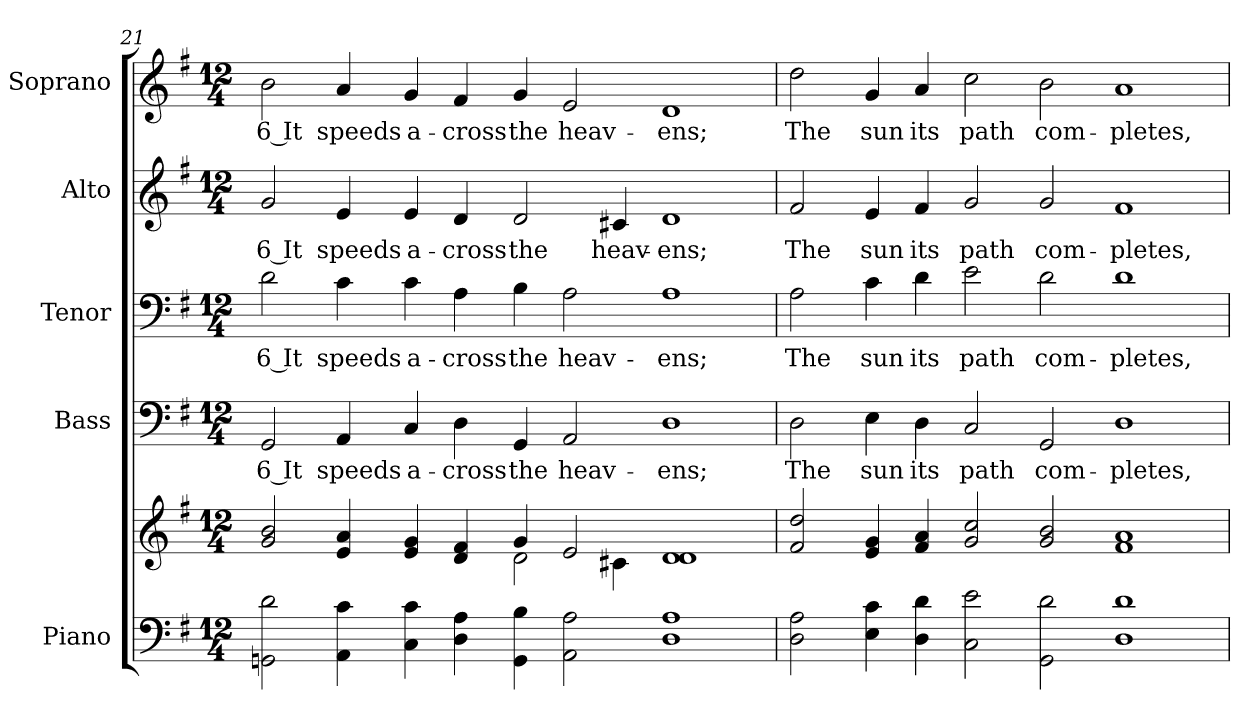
**kern	**kern	**kern	**text	**kern	**text	**kern	**text	**kern	**text
*part5	*part5	*part4	*part4	*part3	*part3	*part2	*part2	*part1	*part1
*staff6	*staff5	*staff4	*staff4	*staff3	*staff3	*staff2	*staff2	*staff1	*staff1
*I"Piano	*	*I"Bass	*	*I"Tenor	*	*I"Alto	*	*I"Soprano	*
*I'Pno.	*	*I'B.	*	*I'T.	*	*I'A.	*	*I'S.	*
!!LO:PB:g=z
*clefF4	*clefG2	*clefF4	*	*clefF4	*	*clefG2	*	*clefG2	*
*k[f#]	*k[f#]	*k[f#]	*	*k[f#]	*	*k[f#]	*	*k[f#]	*
*G:	*G:	*G:	*	*G:	*	*G:	*	*G:	*
*M12/4	*M12/4	*M12/4	*	*M12/4	*	*M12/4	*	*M12/4	*
=21	=21	=21	=21	=21	=21	=21	=21	=21	=21
*	*^	*	*	*	*	*	*	*	*
!	!	!	!	!LO:LY:b:color=#000000	!	!	!	!	!	!
!	!	!	!	!	!	!LO:LY:b:color=#000000	!	!	!	!
!	!	!	!	!	!	!	!	!LO:LY:b:color=#000000	!	!
!	!	!	!	!	!	!	!	!	!	!LO:LY:b:color=#000000
2GGni\ 2di	2gi/ 2bi	1ryy	2GGi/	6 It	2di\	6 It	2gi/	6 It	2bi\	6 It
!	!	!	!	!LO:LY:b:color=#000000	!	!	!	!	!	!
!	!	!	!	!	!	!LO:LY:b:color=#000000	!	!	!	!
!	!	!	!	!	!	!	!	!LO:LY:b:color=#000000	!	!
!	!	!	!	!	!	!	!	!	!	!LO:LY:b:color=#000000
4AAi\ 4ci	4ei/ 4ai	.	4AAi/	speeds	4ci\	speeds	4ei/	speeds	4ai/	speeds
!	!	!	!	!LO:LY:b:color=#000000	!	!	!	!	!	!
!	!	!	!	!	!	!LO:LY:b:color=#000000	!	!	!	!
!	!	!	!	!	!	!	!	!LO:LY:b:color=#000000	!	!
!	!	!	!	!	!	!	!	!	!	!LO:LY:b:color=#000000
4Ci\ 4ci	4ei/ 4gi	.	4Ci/	a-	4ci\	a-	4ei/	a-	4gi/	a-
!	!	!	!	!LO:LY:b:color=#000000	!	!	!	!	!	!
!	!	!	!	!	!	!LO:LY:b:color=#000000	!	!	!	!
!	!	!	!	!	!	!	!	!LO:LY:b:color=#000000	!	!
!	!	!	!	!	!	!	!	!	!	!LO:LY:b:color=#000000
4Di\ 4Ai	4di/ 4f#i	4ryy	4Di\	-cross	4Ai\	-cross	4di/	-cross	4f#i/	-cross
!	!	!	!	!LO:LY:b:color=#000000	!	!	!	!	!	!
!	!	!	!	!	!	!LO:LY:b:color=#000000	!	!	!	!
!	!	!	!	!	!	!	!	!LO:LY:b:color=#000000	!	!
!	!	!	!	!	!	!	!	!	!	!LO:LY:b:color=#000000
4GGi\ 4Bi	4gi/	2di\	4GGi/	the	4Bi\	the	2di/	the	4gi/	the
!	!	!	!	!LO:LY:b:color=#000000	!	!	!	!	!	!
!	!	!	!	!	!	!LO:LY:b:color=#000000	!	!	!	!
!	!	!	!	!	!	!	!	!	!	!LO:LY:b:color=#000000
2AAi\ 2Ai	2ei/	.	2AAi/	heav-	2Ai\	heav-	.	.	2ei/	heav-
!	!	!	!	!	!	!	!	!LO:LY:b:color=#000000	!	!
.	.	4c#Xi\	.	.	.	.	4c#Xi/	heav-	.	.
!	!	!	!	!LO:LY:b:color=#000000	!	!	!	!	!	!
!	!	!	!	!	!	!LO:LY:b:color=#000000	!	!	!	!
!	!	!	!	!	!	!	!	!LO:LY:b:color=#000000	!	!
!	!	!	!	!	!	!	!	!	!	!LO:LY:b:color=#000000
1Di 1Ai	1di 1di	1ryy	1Di	-ens;	1Ai	-ens;	1di	-ens;	1di	-ens;
*	*v	*v	*	*	*	*	*	*	*	*
=22	=22	=22	=22	=22	=22	=22	=22	=22	=22
*	*^	*	*	*	*	*	*	*	*
!	!	!	!	!LO:LY:b:color=#000000	!	!	!	!	!	!
*	*v	*v	*	*	*	*	*	*	*	*
*	*^	*	*	*	*	*	*	*	*
!	!	!	!	!	!	!LO:LY:b:color=#000000	!	!	!	!
*	*v	*v	*	*	*	*	*	*	*	*
*	*^	*	*	*	*	*	*	*	*
!	!	!	!	!	!	!	!	!LO:LY:b:color=#000000	!	!
*	*v	*v	*	*	*	*	*	*	*	*
*	*^	*	*	*	*	*	*	*	*
!	!	!	!	!	!	!	!	!	!	!LO:LY:b:color=#000000
*	*v	*v	*	*	*	*	*	*	*	*
2Di\ 2Ai	2f#i/ 2ddi	2Di\	The	2Ai\	The	2f#i/	The	2ddi\	The
!	!	!	!LO:LY:b:color=#000000	!	!	!	!	!	!
!	!	!	!	!	!LO:LY:b:color=#000000	!	!	!	!
!	!	!	!	!	!	!	!LO:LY:b:color=#000000	!	!
!	!	!	!	!	!	!	!	!	!LO:LY:b:color=#000000
4Ei\ 4ci	4ei/ 4gi	4Ei\	sun	4ci\	sun	4ei/	sun	4gi/	sun
!	!	!	!LO:LY:b:color=#000000	!	!	!	!	!	!
!	!	!	!	!	!LO:LY:b:color=#000000	!	!	!	!
!	!	!	!	!	!	!	!LO:LY:b:color=#000000	!	!
!	!	!	!	!	!	!	!	!	!LO:LY:b:color=#000000
4Di\ 4di	4f#i/ 4ai	4Di\	its	4di\	its	4f#i/	its	4ai/	its
!	!	!	!LO:LY:b:color=#000000	!	!	!	!	!	!
!	!	!	!	!	!LO:LY:b:color=#000000	!	!	!	!
!	!	!	!	!	!	!	!LO:LY:b:color=#000000	!	!
!	!	!	!	!	!	!	!	!	!LO:LY:b:color=#000000
2Ci\ 2ei	2gi/ 2cci	2Ci/	path	2ei\	path	2gi/	path	2cci\	path
!	!	!	!LO:LY:b:color=#000000	!	!	!	!	!	!
!	!	!	!	!	!LO:LY:b:color=#000000	!	!	!	!
!	!	!	!	!	!	!	!LO:LY:b:color=#000000	!	!
!	!	!	!	!	!	!	!	!	!LO:LY:b:color=#000000
2GGi\ 2di	2gi/ 2bi	2GGi/	com-	2di\	com-	2gi/	com-	2bi\	com-
!	!	!	!LO:LY:b:color=#000000	!	!	!	!	!	!
!	!	!	!	!	!LO:LY:b:color=#000000	!	!	!	!
!	!	!	!	!	!	!	!LO:LY:b:color=#000000	!	!
!	!	!	!	!	!	!	!	!	!LO:LY:b:color=#000000
1Di 1di	1f#i 1ai	1Di	-pletes,	1di	-pletes,	1f#i	-pletes,	1ai	-pletes,
=	=	=	=	=	=	=	=	=	=
*-	*-	*-	*-	*-	*-	*-	*-	*-	*-
